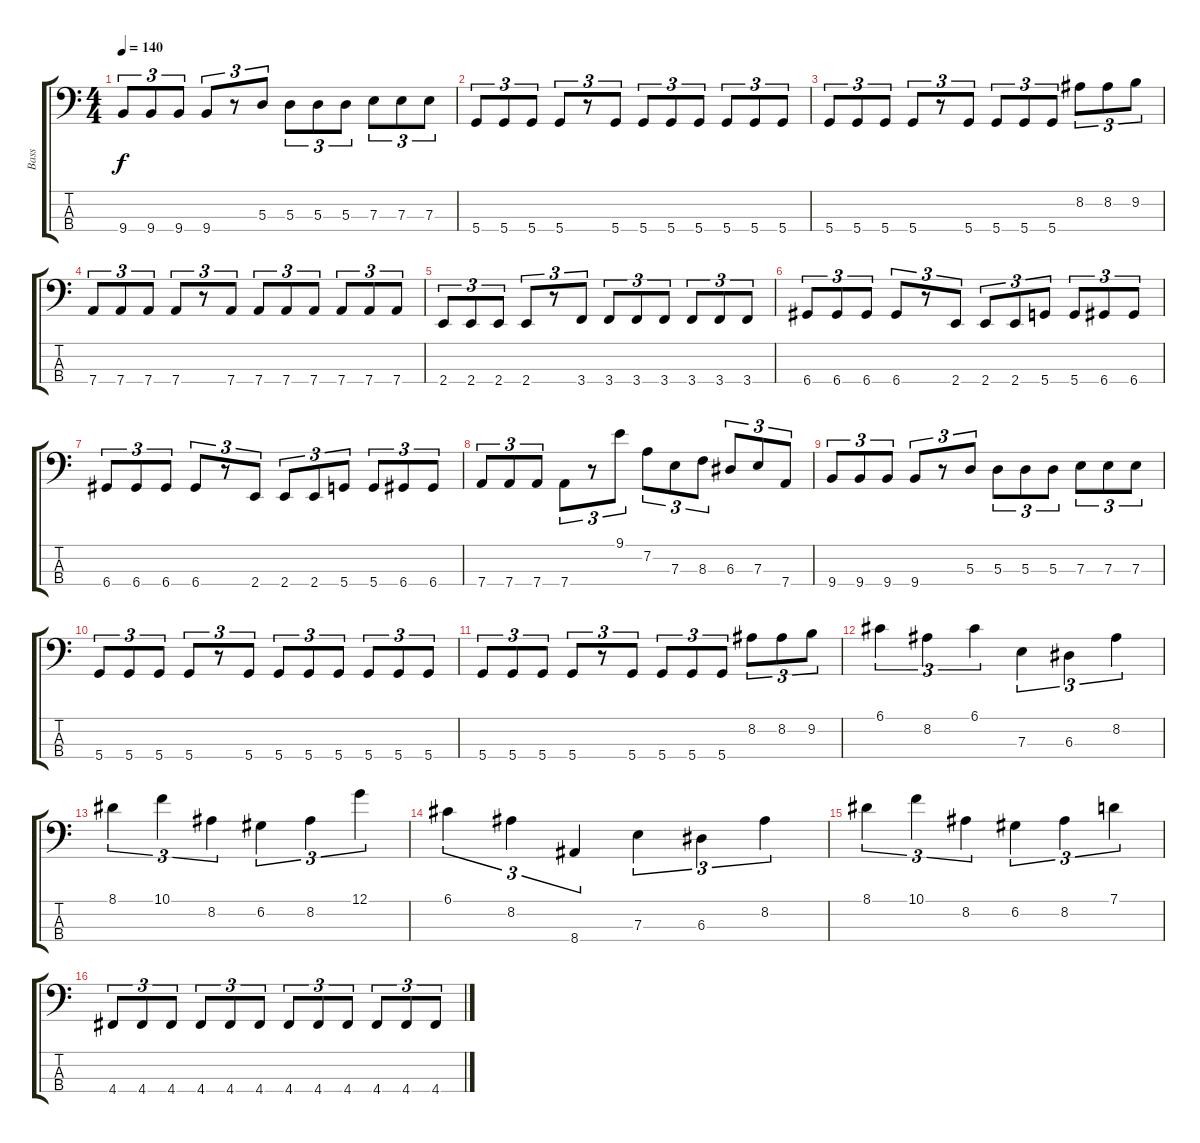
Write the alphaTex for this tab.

\track ("Bass" "Bass") {instrument electricbasspick}
\staff {score tabs}
\tuning (G2 D2 A1 D1) {hide}
\ts (4 4)
\tempo 140
\clef f4
\ks c
9.4.8{tu (3 2) dy f} 9.4.8{tu (3 2)} 9.4.8{tu (3 2)} 9.4.8{tu (3 2)} r.8{tu (3 2)} 5.3.8{tu (3 2)} 5.3.8{tu (3 2)} 5.3.8{tu (3 2)} 5.3.8{tu (3 2)} 7.3.8{tu (3 2)} 7.3.8{tu (3 2)} 7.3.8{tu (3 2)} |
5.4.8{tu (3 2)} 5.4.8{tu (3 2)} 5.4.8{tu (3 2)} 5.4.8{tu (3 2)} r.8{tu (3 2)} 5.4.8{tu (3 2)} 5.4.8{tu (3 2)} 5.4.8{tu (3 2)} 5.4.8{tu (3 2)} 5.4.8{tu (3 2)} 5.4.8{tu (3 2)} 5.4.8{tu (3 2)} |
5.4.8{tu (3 2)} 5.4.8{tu (3 2)} 5.4.8{tu (3 2)} 5.4.8{tu (3 2)} r.8{tu (3 2)} 5.4.8{tu (3 2)} 5.4.8{tu (3 2)} 5.4.8{tu (3 2)} 5.4.8{tu (3 2)} 8.2.8{tu (3 2)} 8.2.8{tu (3 2)} 9.2.8{tu (3 2)} |
7.4.8{tu (3 2)} 7.4.8{tu (3 2)} 7.4.8{tu (3 2)} 7.4.8{tu (3 2)} r.8{tu (3 2)} 7.4.8{tu (3 2)} 7.4.8{tu (3 2)} 7.4.8{tu (3 2)} 7.4.8{tu (3 2)} 7.4.8{tu (3 2)} 7.4.8{tu (3 2)} 7.4.8{tu (3 2)} |
2.4.8{tu (3 2)} 2.4.8{tu (3 2)} 2.4.8{tu (3 2)} 2.4.8{tu (3 2)} r.8{tu (3 2)} 3.4.8{tu (3 2)} 3.4.8{tu (3 2)} 3.4.8{tu (3 2)} 3.4.8{tu (3 2)} 3.4.8{tu (3 2)} 3.4.8{tu (3 2)} 3.4.8{tu (3 2)} |
6.4.8{tu (3 2)} 6.4.8{tu (3 2)} 6.4.8{tu (3 2)} 6.4.8{tu (3 2)} r.8{tu (3 2)} 2.4.8{tu (3 2)} 2.4.8{tu (3 2)} 2.4.8{tu (3 2)} 5.4.8{tu (3 2)} 5.4.8{tu (3 2)} 6.4.8{tu (3 2)} 6.4.8{tu (3 2)} |
6.4.8{tu (3 2)} 6.4.8{tu (3 2)} 6.4.8{tu (3 2)} 6.4.8{tu (3 2)} r.8{tu (3 2)} 2.4.8{tu (3 2)} 2.4.8{tu (3 2)} 2.4.8{tu (3 2)} 5.4.8{tu (3 2)} 5.4.8{tu (3 2)} 6.4.8{tu (3 2)} 6.4.8{tu (3 2)} |
7.4.8{tu (3 2)} 7.4.8{tu (3 2)} 7.4.8{tu (3 2)} 7.4.8{tu (3 2)} r.8{tu (3 2)} 9.1.8{tu (3 2)} 7.2.8{tu (3 2)} 7.3.8{tu (3 2)} 8.3.8{tu (3 2)} 6.3.8{tu (3 2)} 7.3.8{tu (3 2)} 7.4.8{tu (3 2)} |
9.4.8{tu (3 2)} 9.4.8{tu (3 2)} 9.4.8{tu (3 2)} 9.4.8{tu (3 2)} r.8{tu (3 2)} 5.3.8{tu (3 2)} 5.3.8{tu (3 2)} 5.3.8{tu (3 2)} 5.3.8{tu (3 2)} 7.3.8{tu (3 2)} 7.3.8{tu (3 2)} 7.3.8{tu (3 2)} |
5.4.8{tu (3 2)} 5.4.8{tu (3 2)} 5.4.8{tu (3 2)} 5.4.8{tu (3 2)} r.8{tu (3 2)} 5.4.8{tu (3 2)} 5.4.8{tu (3 2)} 5.4.8{tu (3 2)} 5.4.8{tu (3 2)} 5.4.8{tu (3 2)} 5.4.8{tu (3 2)} 5.4.8{tu (3 2)} |
5.4.8{tu (3 2)} 5.4.8{tu (3 2)} 5.4.8{tu (3 2)} 5.4.8{tu (3 2)} r.8{tu (3 2)} 5.4.8{tu (3 2)} 5.4.8{tu (3 2)} 5.4.8{tu (3 2)} 5.4.8{tu (3 2)} 8.2.8{tu (3 2)} 8.2.8{tu (3 2)} 9.2.8{tu (3 2)} |
6.1.4{tu (3 2)} 8.2.4{tu (3 2)} 6.1.4{tu (3 2)} 7.3.4{tu (3 2)} 6.3.4{tu (3 2)} 8.2.4{tu (3 2)} |
8.1.4{tu (3 2)} 10.1.4{tu (3 2)} 8.2.4{tu (3 2)} 6.2.4{tu (3 2)} 8.2.4{tu (3 2)} 12.1.4{tu (3 2)} |
6.1.4{tu (3 2)} 8.2.4{tu (3 2)} 8.4.4{tu (3 2)} 7.3.4{tu (3 2)} 6.3.4{tu (3 2)} 8.2.4{tu (3 2)} |
8.1.4{tu (3 2)} 10.1.4{tu (3 2)} 8.2.4{tu (3 2)} 6.2.4{tu (3 2)} 8.2.4{tu (3 2)} 7.1.4{tu (3 2)} |
4.4.8{tu (3 2)} 4.4.8{tu (3 2)} 4.4.8{tu (3 2)} 4.4.8{tu (3 2)} 4.4.8{tu (3 2)} 4.4.8{tu (3 2)} 4.4.8{tu (3 2)} 4.4.8{tu (3 2)} 4.4.8{tu (3 2)} 4.4.8{tu (3 2)} 4.4.8{tu (3 2)} 4.4.8{tu (3 2)}
